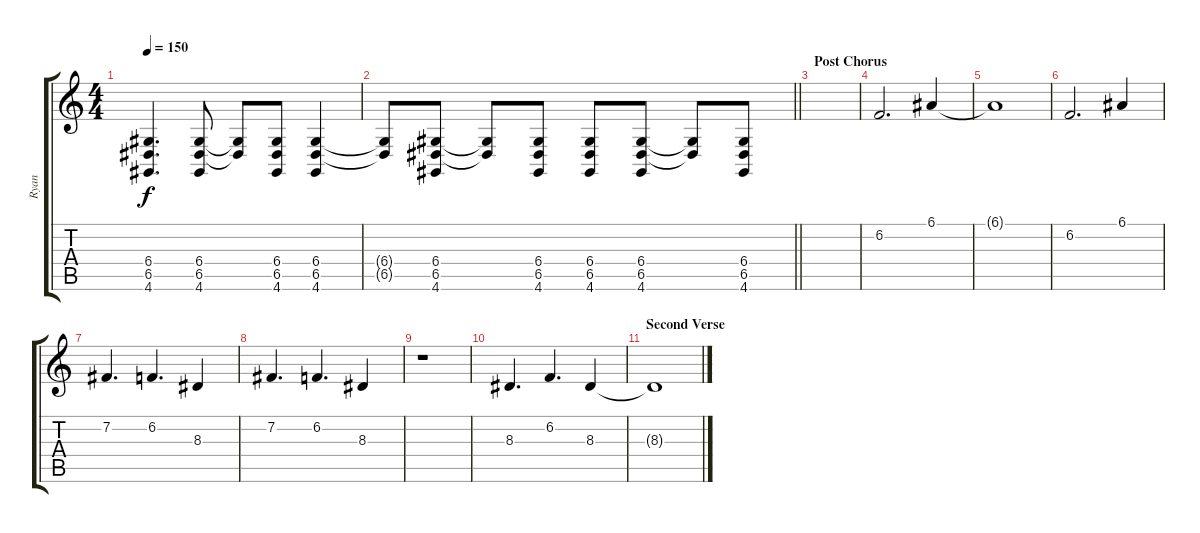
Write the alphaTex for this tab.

\track ("Ryan" "Ryan") {instrument brightacousticpiano}
\staff {score tabs}
\tuning (E4 B3 G3 D3 A2 E2) {hide}
\ts (4 4)
\tempo 150
\clef g2
\ks c
(6.4 6.5 4.6).4{d dy f instrument distortionguitar} (6.4 6.5 4.6).8 (6.4{t} 6.5{t}).8 (6.4 6.5 4.6).8 (6.4 6.5 4.6).4 |
\barLineRight lightlight
(6.4{t} 6.5{t}).8 (6.4 6.5 4.6).8 (6.4{t} 6.5{t}).8 (6.4 6.5 4.6).8 (6.4 6.5 4.6).8 (6.4 6.5 4.6).8 (6.4{t} 6.5{t}).8 (6.4 6.5 4.6).8 |
\section ("" "Post Chorus")
|
6.2.2{d instrument electricguitarclean} 6.1.4 |
6.1{t}.1 |
6.2.2{d} 6.1.4 |
7.2.4{d instrument distortionguitar} 6.2.4{d} 8.3.4 |
7.2.4{d} 6.2.4{d} 8.3.4 |
r.1 |
8.3.4{d instrument overdrivenguitar} 6.2.4{d} 8.3.4 |
\section ("" "Second Verse")
8.3{t}.1
